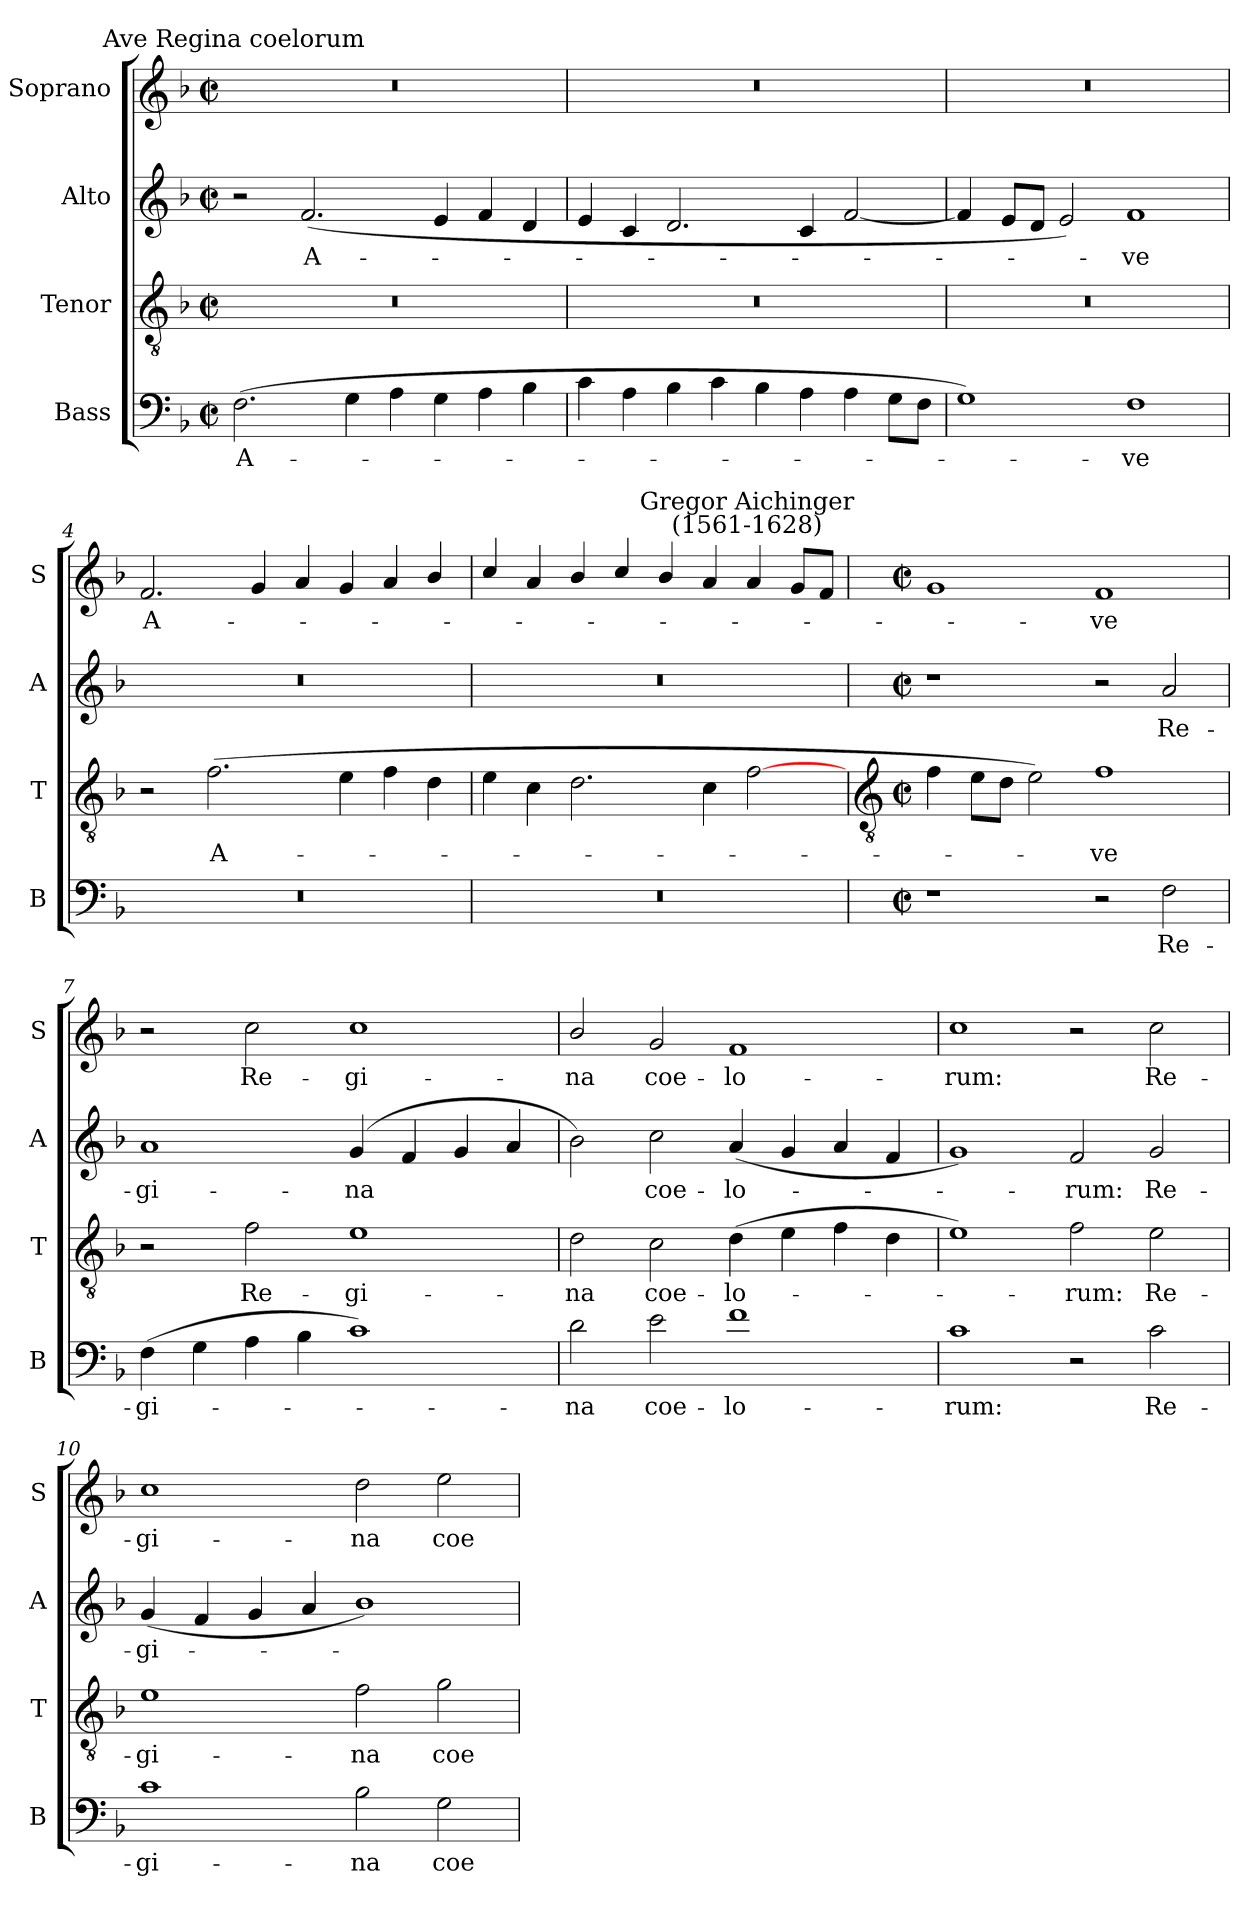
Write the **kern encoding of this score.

**kern	**text	**kern	**text	**kern	**text	**kern	**text
*part4	*part4	*part3	*part3	*part2	*part2	*part1	*part1
*staff4	*staff4	*staff3	*staff3	*staff2	*staff2	*staff1	*staff1
*I"Bass	*	*I"Tenor	*	*I"Alto	*	*I"Soprano	*
*I'B	*	*I'T	*	*I'A	*	*I'S	*
*clefF4	*	*clefGv2	*	*clefG2	*	*clefG2	*
*k[b-]	*	*k[b-]	*	*k[b-]	*	*k[b-]	*
*F:	*	*F:	*	*F:	*	*F:	*
*M4/2	*	*M4/2	*	*M4/2	*	*M4/2	*
*met(c|)	*	*met(c|)	*	*met(c|)	*	*met(c|)	*
=1	=1	=1	=1	=1	=1	=1	=1
!	!	!	!	!	!	!LO:TX:a:cj:t=Ave Regina coelorum	!
!	!LO:LY:b	!	!	!	!	!	!
(>2.F	A-	0r	.	2r	.	0r	.
!	!	!	!	!	!LO:LY:b	!	!
.	.	.	.	(<2.f	A-	.	.
4G	.	.	.	.	.	.	.
4A	.	.	.	.	.	.	.
4G	.	.	.	4e	.	.	.
4A	.	.	.	4f	.	.	.
4B-	.	.	.	4d	.	.	.
=2	=2	=2	=2	=2	=2	=2	=2
4c	.	0r	.	4e	.	0r	.
4A	.	.	.	4c	.	.	.
4B-	.	.	.	2.d	.	.	.
4c	.	.	.	.	.	.	.
4B-	.	.	.	.	.	.	.
4A	.	.	.	4c	.	.	.
4A	.	.	.	[2f	.	.	.
8GL	.	.	.	.	.	.	.
8FJ	.	.	.	.	.	.	.
=3	=3	=3	=3	=3	=3	=3	=3
1G)	.	0r	.	4f]	.	0r	.
.	.	.	.	8eL	.	.	.
.	.	.	.	8dJ	.	.	.
.	.	.	.	2e)	.	.	.
!	!LO:LY:b	!	!	!	!LO:LY:b	!	!
1F	ve	.	.	1f	ve	.	.
=4	=4	=4	=4	=4	=4	=4	=4
!	!	!	!	!	!	!	!LO:LY:b
0r	.	2r	.	0r	.	2.f	A-
!	!	!	!LO:LY:b	!	!	!	!
.	.	(>2.f	A-	.	.	.	.
.	.	.	.	.	.	4g	.
.	.	.	.	.	.	4a	.
.	.	4e	.	.	.	4g	.
.	.	4f	.	.	.	4a	.
.	.	4d	.	.	.	4b-/	.
=5	=5	=5	=5	=5	=5	=5	=5
0r	.	4e	.	0r	.	4cc/	.
.	.	4c	.	.	.	4a	.
.	.	2.d	.	.	.	4b-/	.
.	.	.	.	.	.	4cc/	.
.	.	.	.	.	.	4b-/	.
.	.	4c	.	.	.	4a	.
!	!	!	!	!	!	!LO:TX:a:cj:t=Gregor Aichinger\n(1561-1628)	!
.	.	[2f	.	.	.	4a	.
.	.	.	.	.	.	8gL	.
.	.	.	.	.	.	8fJ	.
!!LO:LB:g=z
=6	=6	=6	=6	=6	=6	=6	=6
*	*	*clefGv2	*	*	*	*	*
*M4/2	*	*M4/2	*	*M4/2	*	*M4/2	*
*met(c|)	*	*met(c|)	*	*met(c|)	*	*met(c|)	*
1r	.	4f	.	1r	.	1g	.
.	.	8eL	.	.	.	.	.
.	.	8dJ	.	.	.	.	.
.	.	2e)	.	.	.	.	.
!	!	!	!LO:LY:b	!	!	!	!LO:LY:b
2r	.	1f	ve	2r	.	1f	ve
!	!LO:LY:b	!	!	!	!LO:LY:b	!	!
2F	Re-	.	.	2a	Re-	.	.
=7	=7	=7	=7	=7	=7	=7	=7
!	!LO:LY:b	!	!	!	!LO:LY:b	!	!
(>4F	-gi-	2r	.	1a	-gi-	2r	.
4G	.	.	.	.	.	.	.
!	!	!	!LO:LY:b	!	!	!	!LO:LY:b
4A	.	2f	Re-	.	.	2cc	Re-
4B-	.	.	.	.	.	.	.
!	!	!	!LO:LY:b	!	!LO:LY:b	!	!LO:LY:b
1c)	.	1e	-gi-	(<4g	-na	1cc	-gi-
.	.	.	.	4f	.	.	.
.	.	.	.	4g	.	.	.
.	.	.	.	4a	.	.	.
=8	=8	=8	=8	=8	=8	=8	=8
!	!LO:LY:b	!	!LO:LY:b	!	!	!	!LO:LY:b
2d	na	2d	-na	2b-)	.	2b-/	-na
!	!LO:LY:b	!	!LO:LY:b	!	!LO:LY:b	!	!LO:LY:b
2e	coe-	2c	coe-	2cc	coe-	2g	coe-
!	!LO:LY:b	!	!LO:LY:b	!	!LO:LY:b	!	!LO:LY:b
1f	-lo-	(>4d	-lo-	(<4a	-lo-	1f	-lo-
.	.	4e	.	4g	.	.	.
.	.	4f	.	4a	.	.	.
.	.	4d	.	4f	.	.	.
=9	=9	=9	=9	=9	=9	=9	=9
!	!LO:LY:b	!	!	!	!	!	!LO:LY:b
1c	-rum:	1e)	.	1g)	.	1cc	-rum:
!	!	!	!LO:LY:b	!	!LO:LY:b	!	!
2r	.	2f	rum:	2f	rum:	2r	.
!	!LO:LY:b	!	!LO:LY:b	!	!LO:LY:b	!	!LO:LY:b
2c	Re-	2e	Re-	2g	Re-	2cc	Re-
=10	=10	=10	=10	=10	=10	=10	=10
!	!LO:LY:b	!	!LO:LY:b	!	!LO:LY:b	!	!LO:LY:b
1c	-gi-	1e	-gi-	(<4g	-gi-	1cc	-gi-
.	.	.	.	4f	.	.	.
.	.	.	.	4g	.	.	.
.	.	.	.	4a	.	.	.
!	!LO:LY:b	!	!LO:LY:b	!	!	!	!LO:LY:b
2B-	-na	2f	-na	1b-/)	.	2dd	-na
!	!LO:LY:b	!	!LO:LY:b	!	!	!	!LO:LY:b
2G	coe-	2g	coe-	.	.	2ee	coe-
=	=	=	=	=	=	=	=
*-	*-	*-	*-	*-	*-	*-	*-
